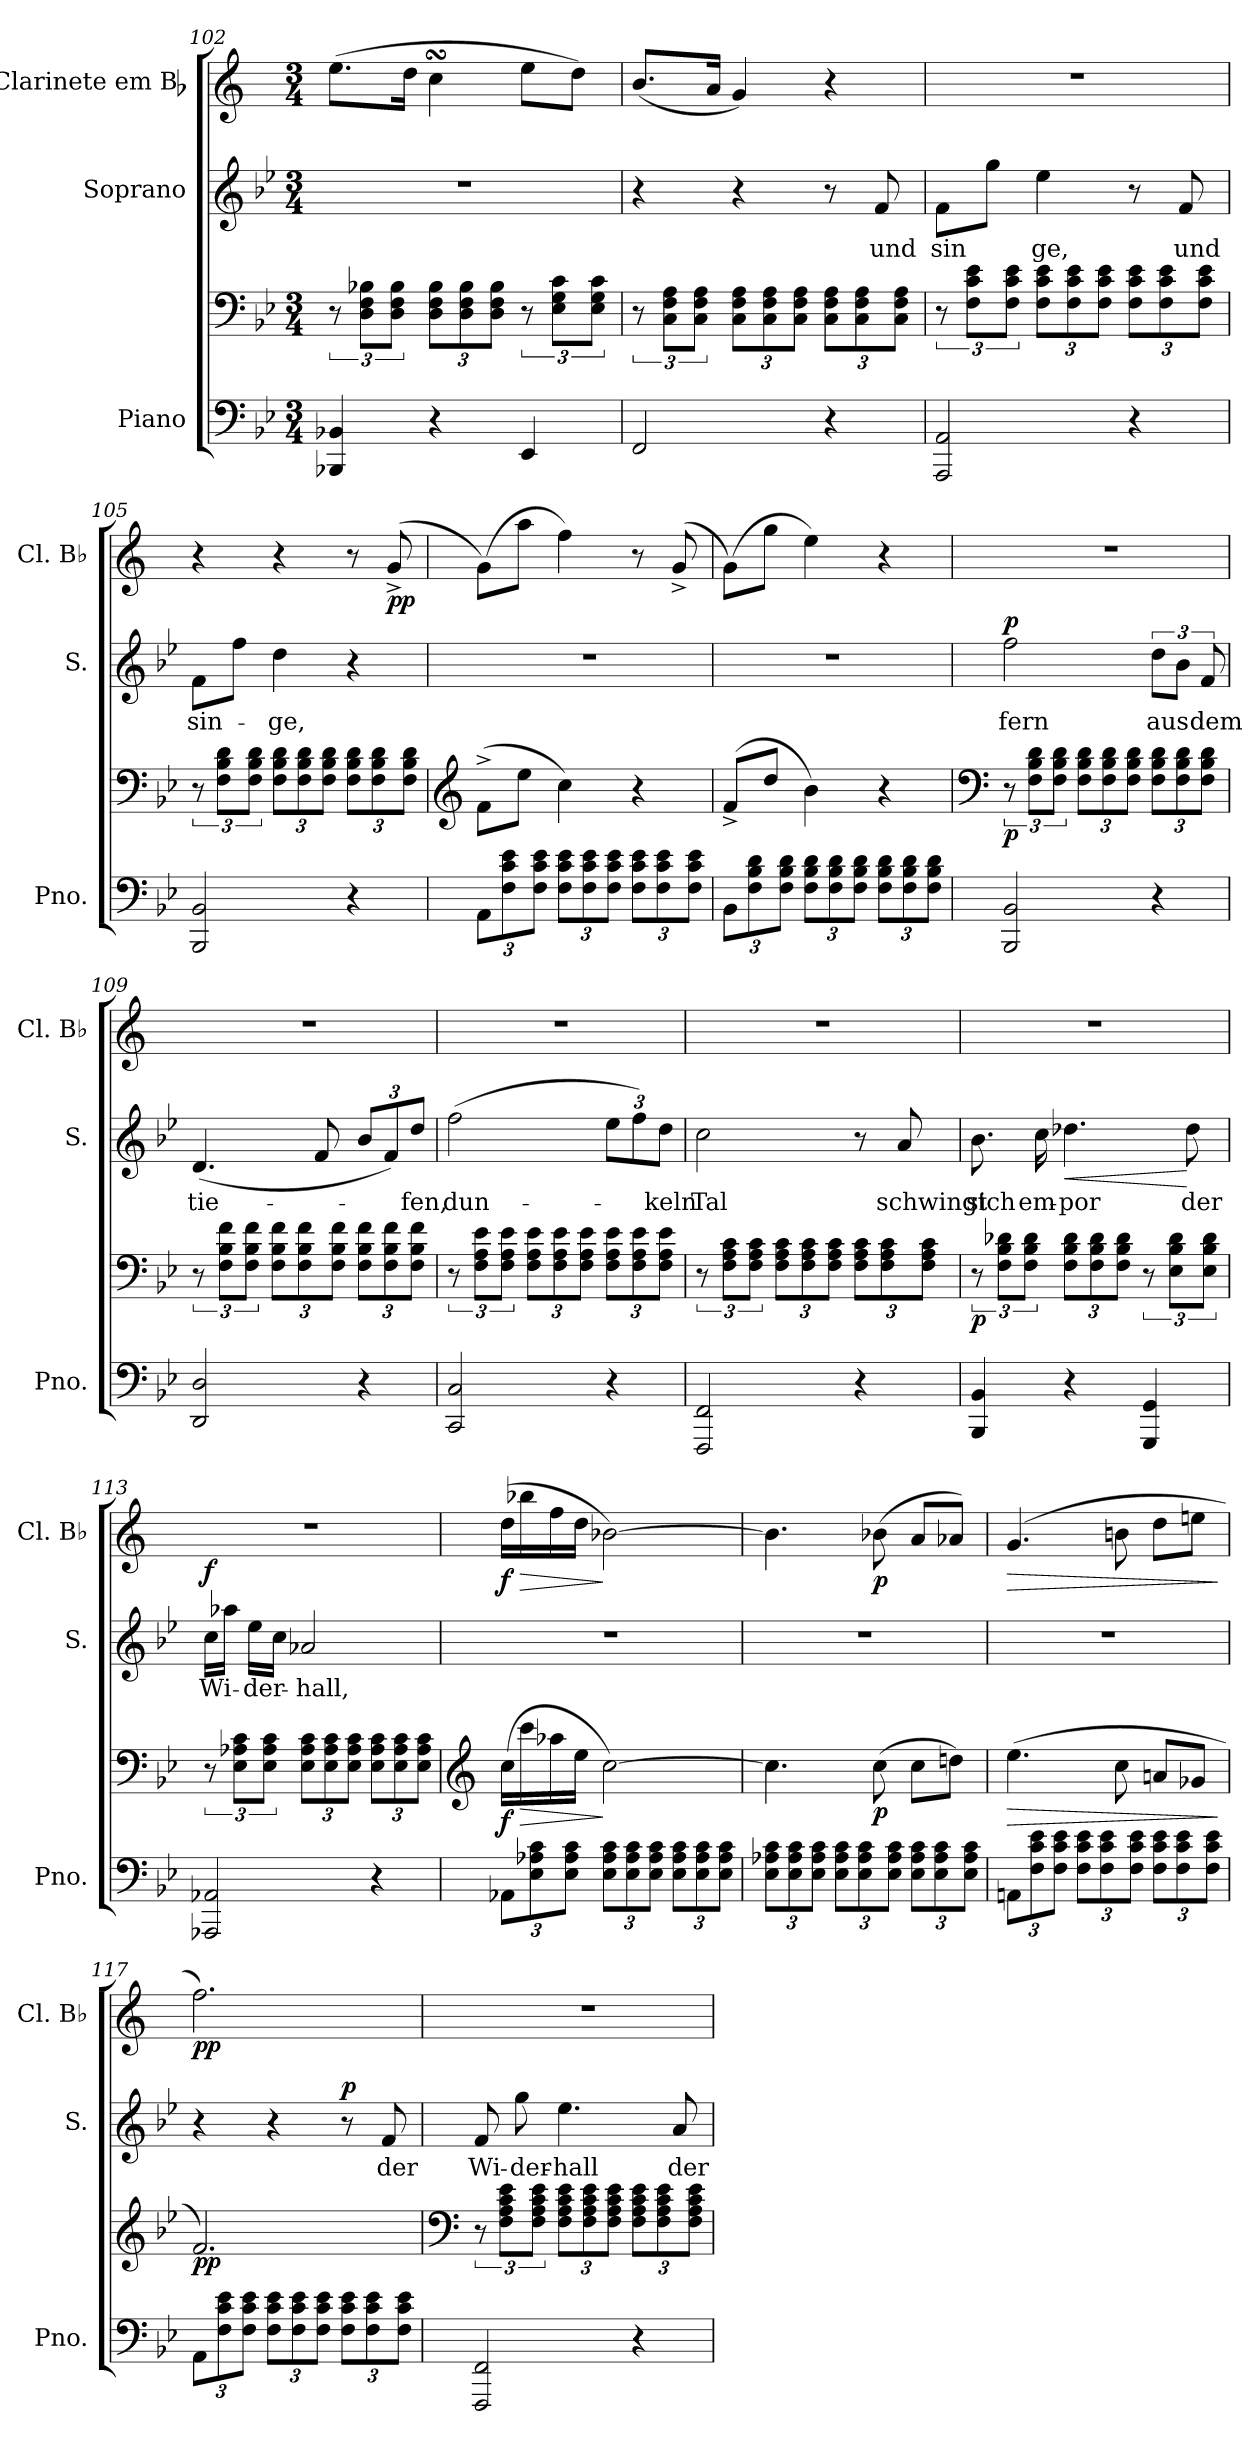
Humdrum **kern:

**kern	**kern	**dynam	**kern	**text	**dynam	**kern	**dynam
*part3	*part3	*part3	*part2	*part2	*part2	*part1	*part1
*staff4	*staff3	*staff3/4	*staff2	*staff2	*staff2	*staff1	*staff1
*I"Piano	*	*	*I"Soprano	*	*	*I"Clarinete em Bb	*
*I'Pno.	*	*	*I'S.	*	*	*I'Cl. Bb	*
*clefF4	*clefF4	*	*clefG2	*	*	*clefG2	*
*	*	*	*	*	*	*ITrd1c2	*
*k[b-e-]	*k[b-e-]	*	*k[b-e-]	*	*	*k[b-e-]	*
*M3/4	*M3/4	*	*M3/4	*	*	*M3/4	*
=102	=102	=102	=102	=102	=102	=102	=102
4BBB-X/ 4BB-X/	12r	.	2.r	.	.	(8.dd\L	.
.	12D\ 12F\ 12B-X\L	.	.	.	.	.	.
.	12D\ 12F\ 12B-\J	.	.	.	.	.	.
.	.	.	.	.	.	16cc\Jk	.
*	*Xbrackettup	*	*	*	*	*	*
4r	12D\ 12F\ 12B-\L	.	.	.	.	4b-sSSs\	.
.	12D\ 12F\ 12B-\	.	.	.	.	.	.
.	12D\ 12F\ 12B-\J	.	.	.	.	.	.
*	*brackettup	*	*	*	*	*	*
4EE-/	12r	.	.	.	.	8dd\L	.
.	12E-\ 12G\ 12c\L	.	.	.	.	.	.
.	.	.	.	.	.	8cc\J)	.
.	12E-\ 12G\ 12c\J	.	.	.	.	.	.
=103	=103	=103	=103	=103	=103	=103	=103
2FF/	12r	.	4r	.	.	(8.a/L	.
.	12C\ 12F\ 12A\L	.	.	.	.	.	.
.	12C\ 12F\ 12A\J	.	.	.	.	.	.
.	.	.	.	.	.	16g/Jk	.
*	*Xbrackettup	*	*	*	*	*	*
.	12C\ 12F\ 12A\L	.	4r	.	.	4f/)	.
.	12C\ 12F\ 12A\	.	.	.	.	.	.
.	12C\ 12F\ 12A\J	.	.	.	.	.	.
4r	12C\ 12F\ 12A\L	.	8r	.	.	4r	.
.	12C\ 12F\ 12A\	.	.	.	.	.	.
!	!	!	!	!LO:LY:b	!	!	!
.	.	.	8f/	und	.	.	.
.	12C\ 12F\ 12A\J	.	.	.	.	.	.
=104	=104	=104	=104	=104	=104	=104	=104
*	*brackettup	*	*	*	*	*	*
!	!	!	!	!LO:LY:b	!	!	!
2AAA/ 2AA/	12r	.	8f\L	sin	.	2.r	.
.	12F\ 12c\ 12e-\L	.	.	.	.	.	.
.	.	.	8gg\J	.	.	.	.
.	12F\ 12c\ 12e-\J	.	.	.	.	.	.
*	*Xbrackettup	*	*	*	*	*	*
!	!	!	!	!LO:LY:b	!	!	!
.	12F\ 12c\ 12e-\L	.	4ee-\	ge,	.	.	.
.	12F\ 12c\ 12e-\	.	.	.	.	.	.
.	12F\ 12c\ 12e-\J	.	.	.	.	.	.
4r	12F\ 12c\ 12e-\L	.	8r	.	.	.	.
.	12F\ 12c\ 12e-\	.	.	.	.	.	.
!	!	!	!	!LO:LY:b	!	!	!
.	.	.	8f/	und	.	.	.
.	12F\ 12c\ 12e-\J	.	.	.	.	.	.
=105	=105	=105	=105	=105	=105	=105	=105
*	*brackettup	*	*	*	*	*	*
!	!	!	!	!LO:LY:b	!	!	!
2BBB-/ 2BB-/	12r	.	8f\L	sin-	.	4r	.
.	12F\ 12B-\ 12d\L	.	.	.	.	.	.
.	.	.	8ff\J	.	.	.	.
.	12F\ 12B-\ 12d\J	.	.	.	.	.	.
*	*Xbrackettup	*	*	*	*	*	*
!	!	!	!	!LO:LY:b	!	!	!
.	12F\ 12B-\ 12d\L	.	4dd\	-ge,	.	4r	.
.	12F\ 12B-\ 12d\	.	.	.	.	.	.
.	12F\ 12B-\ 12d\J	.	.	.	.	.	.
4r	12F\ 12B-\ 12d\L	.	4r	.	.	8r	.
.	12F\ 12B-\ 12d\	.	.	.	.	.	.
!	!	!	!	!	!	!	!LO:DY:b
.	.	.	.	.	.	(8f^/	pp
.	12F\ 12B-\ 12d\J	.	.	.	.	.	.
!!LO:LB:g=z
=106	=106	=106	=106	=106	=106	=106	=106
*	*clefG2	*	*	*	*	*	*
*Xbrackettup	*	*	*	*	*	*	*
12AA\L	(8f^\L	.	2.r	.	.	(8f\L)	.
12F\ 12c\ 12e-\	.	.	.	.	.	.	.
.	8ee-\J	.	.	.	.	8gg\J	.
12F\ 12c\ 12e-\J	.	.	.	.	.	.	.
12F\ 12c\ 12e-\L	4cc\)	.	.	.	.	4ee-\)	.
12F\ 12c\ 12e-\	.	.	.	.	.	.	.
12F\ 12c\ 12e-\J	.	.	.	.	.	.	.
12F\ 12c\ 12e-\L	4r	.	.	.	.	8r	.
12F\ 12c\ 12e-\	.	.	.	.	.	.	.
.	.	.	.	.	.	(8f^/	.
12F\ 12c\ 12e-\J	.	.	.	.	.	.	.
=107	=107	=107	=107	=107	=107	=107	=107
12BB-\L	(8f^/L	.	2.r	.	.	(8f\L)	.
12F\ 12B-\ 12d\	.	.	.	.	.	.	.
.	8dd/J	.	.	.	.	8ff\J	.
12F\ 12B-\ 12d\J	.	.	.	.	.	.	.
12F\ 12B-\ 12d\L	4b-\)	.	.	.	.	4dd\)	.
12F\ 12B-\ 12d\	.	.	.	.	.	.	.
12F\ 12B-\ 12d\J	.	.	.	.	.	.	.
12F\ 12B-\ 12d\L	4r	.	.	.	.	4r	.
12F\ 12B-\ 12d\	.	.	.	.	.	.	.
12F\ 12B-\ 12d\J	.	.	.	.	.	.	.
=108	=108	=108	=108	=108	=108	=108	=108
*	*clefF4	*	*	*	*	*	*
*	*brackettup	*	*	*	*	*	*
!	!	!LO:DY:b	!	!LO:LY:b	!LO:DY:b	!	!
2BBB-/ 2BB-/	12r	p	2ff\	fern	p	2.r	.
.	12F\ 12B-\ 12d\L	.	.	.	.	.	.
.	12F\ 12B-\ 12d\J	.	.	.	.	.	.
*	*Xbrackettup	*	*	*	*	*	*
.	12F\ 12B-\ 12d\L	.	.	.	.	.	.
.	12F\ 12B-\ 12d\	.	.	.	.	.	.
.	12F\ 12B-\ 12d\J	.	.	.	.	.	.
!	!	!	!	!LO:LY:b	!	!	!
4r	12F\ 12B-\ 12d\L	.	12dd\L	aus	.	.	.
.	12F\ 12B-\ 12d\	.	12b-\J	.	.	.	.
!	!	!	!	!LO:LY:b	!	!	!
.	12F\ 12B-\ 12d\J	.	12f/	dem	.	.	.
=109	=109	=109	=109	=109	=109	=109	=109
*	*brackettup	*	*	*	*	*	*
!	!	!	!	!LO:LY:b	!	!	!
2DD/ 2D/	12r	.	(4.d/	tie-	.	2.r	.
.	12F\ 12B-\ 12f\L	.	.	.	.	.	.
.	12F\ 12B-\ 12f\J	.	.	.	.	.	.
*	*Xbrackettup	*	*	*	*	*	*
.	12F\ 12B-\ 12f\L	.	.	.	.	.	.
.	12F\ 12B-\ 12f\	.	.	.	.	.	.
.	.	.	8f/	.	.	.	.
.	12F\ 12B-\ 12f\J	.	.	.	.	.	.
*	*	*	*Xbrackettup	*	*	*	*
4r	12F\ 12B-\ 12f\L	.	12b-/L	.	.	.	.
.	12F\ 12B-\ 12f\	.	12f/)	.	.	.	.
!	!	!	!	!LO:LY:b	!	!	!
.	12F\ 12B-\ 12f\J	.	12dd/J	-fen,	.	.	.
=110	=110	=110	=110	=110	=110	=110	=110
*	*brackettup	*	*	*	*	*	*
!	!	!	!	!LO:LY:b	!	!	!
2CC/ 2C/	12r	.	(2ff\	dun-	.	2.r	.
.	12F\ 12A\ 12e-\L	.	.	.	.	.	.
.	12F\ 12A\ 12e-\J	.	.	.	.	.	.
*	*Xbrackettup	*	*	*	*	*	*
.	12F\ 12A\ 12e-\L	.	.	.	.	.	.
.	12F\ 12A\ 12e-\	.	.	.	.	.	.
.	12F\ 12A\ 12e-\J	.	.	.	.	.	.
4r	12F\ 12A\ 12e-\L	.	12ee-\L	.	.	.	.
.	12F\ 12A\ 12e-\	.	12ff\)	.	.	.	.
!	!	!	!	!LO:LY:b	!	!	!
.	12F\ 12A\ 12e-\J	.	12dd\J	-keln	.	.	.
!!LO:LB:g=z
=111	=111	=111	=111	=111	=111	=111	=111
*	*brackettup	*	*	*	*	*	*
!	!	!	!	!LO:LY:b	!	!	!
2FFF/ 2FF/	12r	.	2cc\	Tal	.	2.r	.
.	12F\ 12A\ 12c\L	.	.	.	.	.	.
.	12F\ 12A\ 12c\J	.	.	.	.	.	.
*	*Xbrackettup	*	*	*	*	*	*
.	12F\ 12A\ 12c\L	.	.	.	.	.	.
.	12F\ 12A\ 12c\	.	.	.	.	.	.
.	12F\ 12A\ 12c\J	.	.	.	.	.	.
4r	12F\ 12A\ 12c\L	.	8r	.	.	.	.
.	12F\ 12A\ 12c\	.	.	.	.	.	.
!	!	!	!	!LO:LY:b	!	!	!
.	.	.	8a/	schwingt	.	.	.
.	12F\ 12A\ 12c\J	.	.	.	.	.	.
=112	=112	=112	=112	=112	=112	=112	=112
*	*brackettup	*	*	*	*	*	*
!	!	!LO:DY:b	!	!LO:LY:b	!	!	!
4BBB-/ 4BB-/	12r	p	8.b-\	sich	.	2.r	.
.	12F\ 12B-\ 12d-X\L	.	.	.	.	.	.
.	12F\ 12B-\ 12d-\J	.	.	.	.	.	.
!	!	!	!	!LO:LY:b	!	!	!
.	.	.	16cc\	em-	.	.	.
*	*Xbrackettup	*	*	*	*	*	*
!	!	!	!	!LO:LY:b	!LO:HP:b	!	!
4r	12F\ 12B-\ 12d-\L	.	4.dd-X\	-por	<	.	.
.	12F\ 12B-\ 12d-\	.	.	.	.	.	.
.	12F\ 12B-\ 12d-\J	.	.	.	.	.	.
*	*brackettup	*	*	*	*	*	*
4GGG/ 4GG/	12r	.	.	.	.	.	.
.	12E-\ 12B-\ 12d-\L	.	.	.	.	.	.
!	!	!	!	!LO:LY:b	!	!	!
.	.	.	8dd-\	der	[	.	.
.	12E-\ 12B-\ 12d-\J	.	.	.	.	.	.
=113	=113	=113	=113	=113	=113	=113	=113
!	!	!	!	!LO:LY:b	!LO:DY:b	!	!
2AAA-X/ 2AA-X/	12r	.	16cc\LL	Wi-	f	2.r	.
.	.	.	16aa-X\JJ	.	.	.	.
.	12E-\ 12A-X\ 12c\L	.	.	.	.	.	.
!	!	!	!	!LO:LY:b	!	!	!
.	.	.	16ee-\LL	-der-	.	.	.
.	12E-\ 12A-\ 12c\J	.	.	.	.	.	.
.	.	.	16cc\JJ	.	.	.	.
*	*Xbrackettup	*	*	*	*	*	*
!	!	!	!	!LO:LY:b	!	!	!
.	12E-\ 12A-\ 12c\L	.	2a-X/	-hall,	.	.	.
.	12E-\ 12A-\ 12c\	.	.	.	.	.	.
.	12E-\ 12A-\ 12c\J	.	.	.	.	.	.
4r	12E-\ 12A-\ 12c\L	.	.	.	.	.	.
.	12E-\ 12A-\ 12c\	.	.	.	.	.	.
.	12E-\ 12A-\ 12c\J	.	.	.	.	.	.
=114	=114	=114	=114	=114	=114	=114	=114
*	*clefG2	*	*	*	*	*	*
!	!	!LO:DY:b	!	!	!	!	!LO:DY:b
12AA-X\L	(16cc\LL	f	2.r	.	.	(16cc\LL	f
!	!	!LO:HP:b	!	!	!	!	!LO:HP:b
.	16ccc\	>	.	.	.	16aa-X\	>
12E-\ 12A-X\ 12c\	.	.	.	.	.	.	.
.	16aa-X\	.	.	.	.	16ee-\	.
12E-\ 12A-\ 12c\J	.	.	.	.	.	.	.
.	16ee-\JJ	.	.	.	.	16cc\JJ	.
12E-\ 12A-\ 12c\L	[2cc\)	]	.	.	.	[2a-X\)	]
12E-\ 12A-\ 12c\	.	.	.	.	.	.	.
12E-\ 12A-\ 12c\J	.	.	.	.	.	.	.
12E-\ 12A-\ 12c\L	.	.	.	.	.	.	.
12E-\ 12A-\ 12c\	.	.	.	.	.	.	.
12E-\ 12A-\ 12c\J	.	.	.	.	.	.	.
!!LO:PB:g=z
=115	=115	=115	=115	=115	=115	=115	=115
12E-\ 12A-X\ 12c\L	4.cc\]	.	2.r	.	.	4.a-\]	.
12E-\ 12A-\ 12c\	.	.	.	.	.	.	.
12E-\ 12A-\ 12c\J	.	.	.	.	.	.	.
12E-\ 12A-\ 12c\L	.	.	.	.	.	.	.
12E-\ 12A-\ 12c\	.	.	.	.	.	.	.
!	!	!LO:DY:b	!	!	!	!	!LO:DY:b
.	(<8cc\	p	.	.	.	(<8a-X\	p
12E-\ 12A-\ 12c\J	.	.	.	.	.	.	.
12E-\ 12A-\ 12c\L	8cc\L	.	.	.	.	8g/L	.
12E-\ 12A-\ 12c\	.	.	.	.	.	.	.
.	8ddn\J)	.	.	.	.	8g-X/J)	.
12E-\ 12A-\ 12c\J	.	.	.	.	.	.	.
=116	=116	=116	=116	=116	=116	=116	=116
!	!	!LO:HP:b	!	!	!	!	!LO:HP:b
12AAn\L	(4.ee-\	>	2.r	.	.	(4.f/	>
12F\ 12c\ 12e-\	.	.	.	.	.	.	.
12F\ 12c\ 12e-\J	.	.	.	.	.	.	.
12F\ 12c\ 12e-\L	.	.	.	.	.	.	.
12F\ 12c\ 12e-\	.	.	.	.	.	.	.
.	8cc\	.	.	.	.	8an\	.
12F\ 12c\ 12e-\J	.	.	.	.	.	.	.
12F\ 12c\ 12e-\L	8an/L	.	.	.	.	8cc\L	.
12F\ 12c\ 12e-\	.	.	.	.	.	.	.
.	8g-X/J	.	.	.	.	8ddn\J	.
12F\ 12c\ 12e-\J	.	.	.	.	.	.	.
.	.	]	.	.	.	.	]
=117	=117	=117	=117	=117	=117	=117	=117
!	!	!LO:DY:b	!	!	!	!	!LO:DY:b
12AA\L	2.f/)	pp	4r	.	.	2.ee-\)	pp
12F\ 12c\ 12e-\	.	.	.	.	.	.	.
12F\ 12c\ 12e-\J	.	.	.	.	.	.	.
12F\ 12c\ 12e-\L	.	.	4r	.	.	.	.
12F\ 12c\ 12e-\	.	.	.	.	.	.	.
12F\ 12c\ 12e-\J	.	.	.	.	.	.	.
!	!	!	!	!	!LO:DY:b	!	!
12F\ 12c\ 12e-\L	.	.	8r	.	p	.	.
12F\ 12c\ 12e-\	.	.	.	.	.	.	.
!	!	!	!	!LO:LY:b	!	!	!
.	.	.	8f/	der	.	.	.
12F\ 12c\ 12e-\J	.	.	.	.	.	.	.
=118	=118	=118	=118	=118	=118	=118	=118
*	*clefF4	*	*	*	*	*	*
*	*brackettup	*	*	*	*	*	*
!	!	!	!	!LO:LY:b	!	!	!
2FFF/ 2FF/	12r	.	8f/	Wi-	.	2.r	.
.	12F\ 12A\ 12c\ 12e-\L	.	.	.	.	.	.
!	!	!	!	!LO:LY:b	!	!	!
.	.	.	8gg\	-der-	.	.	.
.	12F\ 12A\ 12c\ 12e-\J	.	.	.	.	.	.
*	*Xbrackettup	*	*	*	*	*	*
!	!	!	!	!LO:LY:b	!	!	!
.	12F\ 12A\ 12c\ 12e-\L	.	4.ee-\	-hall	.	.	.
.	12F\ 12A\ 12c\ 12e-\	.	.	.	.	.	.
.	12F\ 12A\ 12c\ 12e-\J	.	.	.	.	.	.
4r	12F\ 12A\ 12c\ 12e-\L	.	.	.	.	.	.
.	12F\ 12A\ 12c\ 12e-\	.	.	.	.	.	.
!	!	!	!	!LO:LY:b	!	!	!
.	.	.	8a/	der	.	.	.
.	12F\ 12A\ 12c\ 12e-\J	.	.	.	.	.	.
=	=	=	=	=	=	=	=
*-	*-	*-	*-	*-	*-	*-	*-
